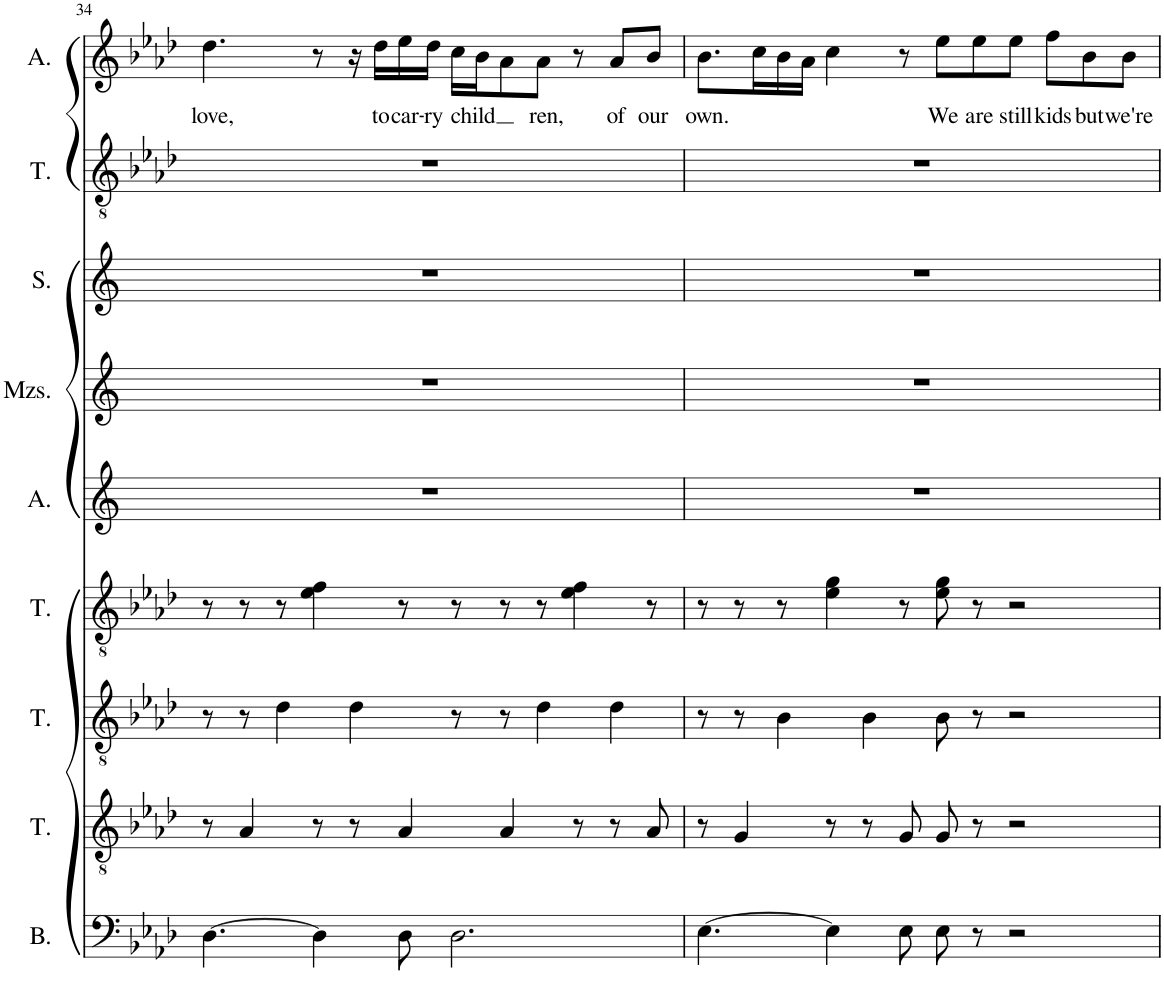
**kern	**kern	**kern	**kern	**kern	**kern	**kern	**kern	**kern	**text
*part9	*part8	*part7	*part6	*part5	*part4	*part3	*part2	*part1	*part1
*staff9	*staff8	*staff7	*staff6	*staff5	*staff4	*staff3	*staff2	*staff1	*staff1
*I"Bass	*I"Tenor	*I"Tenor	*I"Tenor	*I"Alto	*I"Mezzo-soprano	*I"Soprano	*I"Tenor	*I"Alto	*
*I'B.	*I'T.	*I'T.	*I'T.	*I'A.	*I'Mzs.	*I'S.	*I'T.	*I'A.	*
!!LO:PB:g=z
*clefF4	*clefGv2	*clefGv2	*clefGv2	*clefG2	*clefG2	*clefG2	*clefGv2	*clefG2	*
*k[b-e-a-d-]	*k[b-e-a-d-]	*k[b-e-a-d-]	*k[b-e-a-d-]	*k[]	*k[]	*k[]	*k[b-e-a-d-]	*k[b-e-a-d-]	*
*M12/8	*M12/8	*M12/8	*M12/8	*M12/8	*M12/8	*M12/8	*M12/8	*M12/8	*
=34	=34	=34	=34	=34	=34	=34	=34	=34	=34
!	!	!	!	!	!	!	!	!	!LO:LY:b
[4.D-\	8r	8r	8r	1.r	1.r	1.r	1.r	4.dd-\	love,
.	4A-/	8r	8r	.	.	.	.	.	.
.	.	4d-\	8r	.	.	.	.	.	.
4D-\]	8r	.	4e-\ 4f\	.	.	.	.	8r	.
.	8r	4d-\	.	.	.	.	.	16r	.
!	!	!	!	!	!	!	!	!	!LO:LY:b
.	.	.	.	.	.	.	.	16dd-\LL	to
!	!	!	!	!	!	!	!	!	!LO:LY:b
8D-\	4A-/	.	8r	.	.	.	.	16ee-\	car-
!	!	!	!	!	!	!	!	!	!LO:LY:b
.	.	.	.	.	.	.	.	16dd-\JJ	-ry
!	!	!	!	!	!	!	!	!	!LO:LY:b
2.D-\	.	8r	8r	.	.	.	.	16cc\LL	child
.	.	.	.	.	.	.	.	16b-\J	.
.	4A-/	8r	8r	.	.	.	.	8a-\	.
!	!	!	!	!	!	!	!	!	!LO:LY:b
.	.	4d-\	8r	.	.	.	.	8a-\J	ren,
.	8r	.	4e-\ 4f\	.	.	.	.	8r	.
!	!	!	!	!	!	!	!	!	!LO:LY:b
.	8r	4d-\	.	.	.	.	.	8a-/L	of
!	!	!	!	!	!	!	!	!	!LO:LY:b
.	8A-/	.	8r	.	.	.	.	8b-/J	our
=35	=35	=35	=35	=35	=35	=35	=35	=35	=35
!	!	!	!	!	!	!	!	!	!LO:LY:b
[4.E-\	8r	8r	8r	1.r	1.r	1.r	1.r	8.b-\L	own.
.	4G/	8r	8r	.	.	.	.	.	.
.	.	.	.	.	.	.	.	16cc\L	.
.	.	4B-\	8r	.	.	.	.	16b-\	.
.	.	.	.	.	.	.	.	16a-\JJ	.
4E-\]	8r	.	4e-\ 4g\	.	.	.	.	4cc\	.
.	8r	4B-\	.	.	.	.	.	.	.
8E-\	8G/	.	8r	.	.	.	.	8r	.
!	!	!	!	!	!	!	!	!	!LO:LY:b
8E-\	8G/	8B-\	8e-\ 8g\	.	.	.	.	8ee-\L	We
!	!	!	!	!	!	!	!	!	!LO:LY:b
8r	8r	8r	8r	.	.	.	.	8ee-\	are
!	!	!	!	!	!	!	!	!	!LO:LY:b
2r	2r	2r	2r	.	.	.	.	8ee-\J	still
!	!	!	!	!	!	!	!	!	!LO:LY:b
.	.	.	.	.	.	.	.	8ff\L	kids
!	!	!	!	!	!	!	!	!	!LO:LY:b
.	.	.	.	.	.	.	.	8b-\	but
!	!	!	!	!	!	!	!	!	!LO:LY:b
.	.	.	.	.	.	.	.	8b-\J	we're
=	=	=	=	=	=	=	=	=	=
*-	*-	*-	*-	*-	*-	*-	*-	*-	*-
